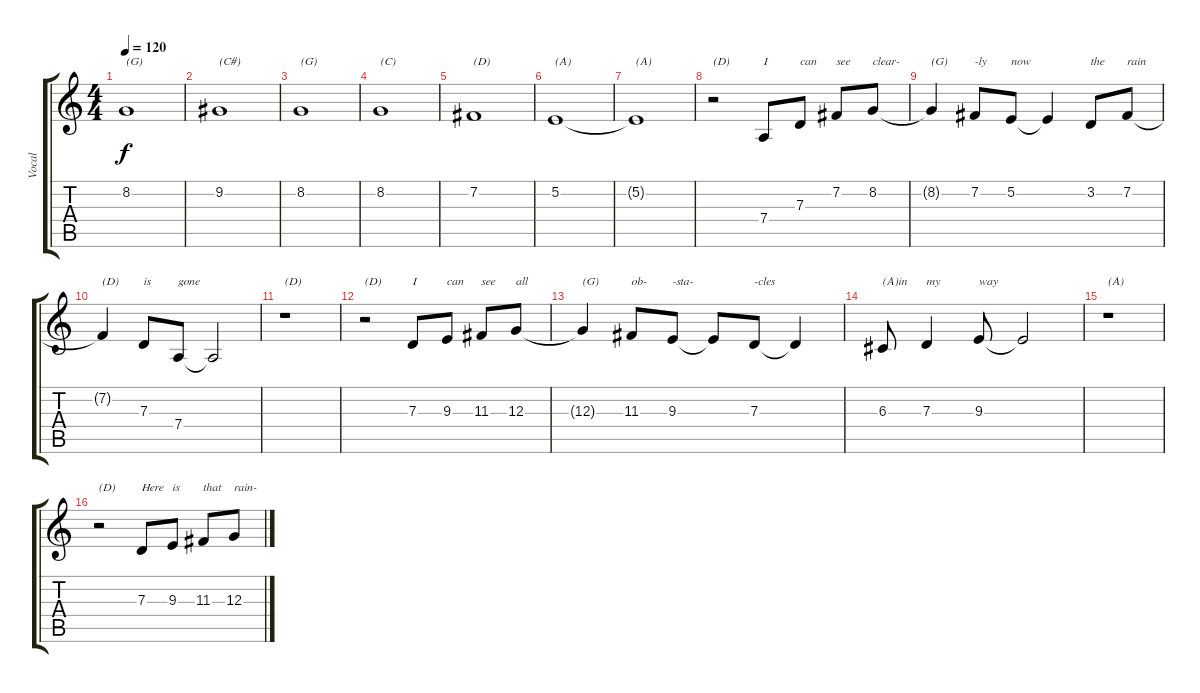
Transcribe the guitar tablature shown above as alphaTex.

\track ("Vocal" "Vocal") {instrument oboe}
\staff {score tabs}
\tuning (E4 B3 G3 D3 A2 E2) {hide}
\ts (4 4)
\tempo 120
\clef g2
\ks c
8.2.1{txt "(G)" dy f} |
9.2.1{txt "(C#)"} |
8.2.1{txt "(G)"} |
8.2.1{txt "(C)"} |
7.2.1{txt "(D)"} |
5.2.1{txt "(A)"} |
5.2{t}.1{txt "(A)"} |
r.2{txt "(D)"} 7.4.8{txt "I"} 7.3.8{txt "can"} 7.2.8{txt "see"} 8.2.8{txt "clear-"} |
8.2{t}.4{txt "(G)"} 7.2.8{txt "-ly"} 5.2.8{txt "now"} 5.2{t}.4 3.2.8{txt "the"} 7.2.8{txt "rain"} |
7.2{t}.4{txt "(D)"} 7.3.8{txt "is"} 7.4.8{txt "gone"} 7.4{t}.2 |
r.1{txt "(D)"} |
r.2{txt "(D)"} 7.3.8{txt "I"} 9.3.8{txt "can"} 11.3.8{txt "see"} 12.3.8{txt "all"} |
12.3{t}.4{txt "(G)"} 11.3.8{txt "ob-"} 9.3.8{txt "-sta-"} 9.3{t}.8 7.3.8{txt "-cles"} 7.3{t}.4 |
6.3.8{txt "(A)in"} 7.3.4{txt "my"} 9.3.8{txt "way"} 9.3{t}.2 |
r.1{txt "(A)"} |
r.2{txt "(D)"} 7.3.8{txt "Here"} 9.3.8{txt "is"} 11.3.8{txt "that"} 12.3.8{txt "rain-"}
